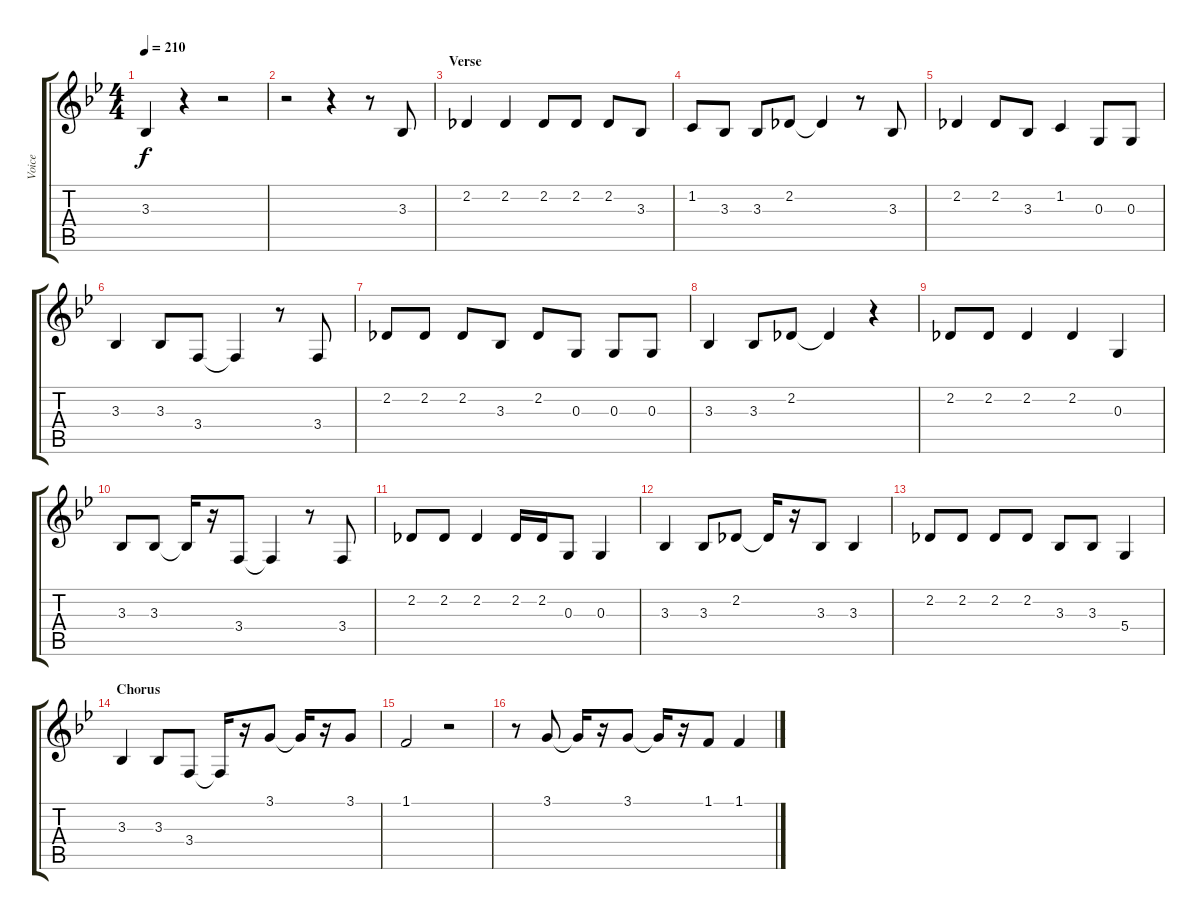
\track ("Voice" "Voice") {instrument lead6voice}
\staff {score tabs}
\tuning (E4 B3 G3 D3 A2 E2) {hide}
\ts (4 4)
\tempo 210
\clef g2
\ks bb
3.3{t}.4{dy f} r.4 r.2 |
r.2 r.4 r.8 3.3.8 |
\section ("" "Verse")
2.2.4 2.2.4 2.2.8 2.2.8 2.2.8 3.3.8 |
1.2.8 3.3.8 3.3.8 2.2.8 2.2{t}.4 r.8 3.3.8 |
2.2.4 2.2.8 3.3.8 1.2.4 0.3.8 0.3.8 |
3.3.4 3.3.8 3.4.8 3.4{t}.4 r.8 3.4.8 |
2.2.8 2.2.8 2.2.8 3.3.8 2.2.8 0.3.8 0.3.8 0.3.8 |
3.3.4 3.3.8 2.2.8 2.2{t}.4 r.4 |
2.2.8 2.2.8 2.2.4 2.2.4 0.3.4 |
3.3.8 3.3.8 3.3{t}.16 r.16 3.4.8 3.4{t}.4 r.8 3.4.8 |
2.2.8 2.2.8 2.2.4 2.2.16 2.2.16 0.3.8 0.3.4 |
3.3.4 3.3.8 2.2.8 2.2{t}.16 r.16 3.3.8 3.3.4 |
2.2.8 2.2.8 2.2.8 2.2.8 3.3.8 3.3.8 5.4.4 |
\section ("" "Chorus")
3.3.4 3.3.8 3.4.8 3.4{t}.16 r.16 3.1.8 3.1{t}.16 r.16 3.1.8 |
1.1.2 r.2 |
r.8 3.1.8 3.1{t}.16 r.16 3.1.8 3.1{t}.16 r.16 1.1.8 1.1.4
